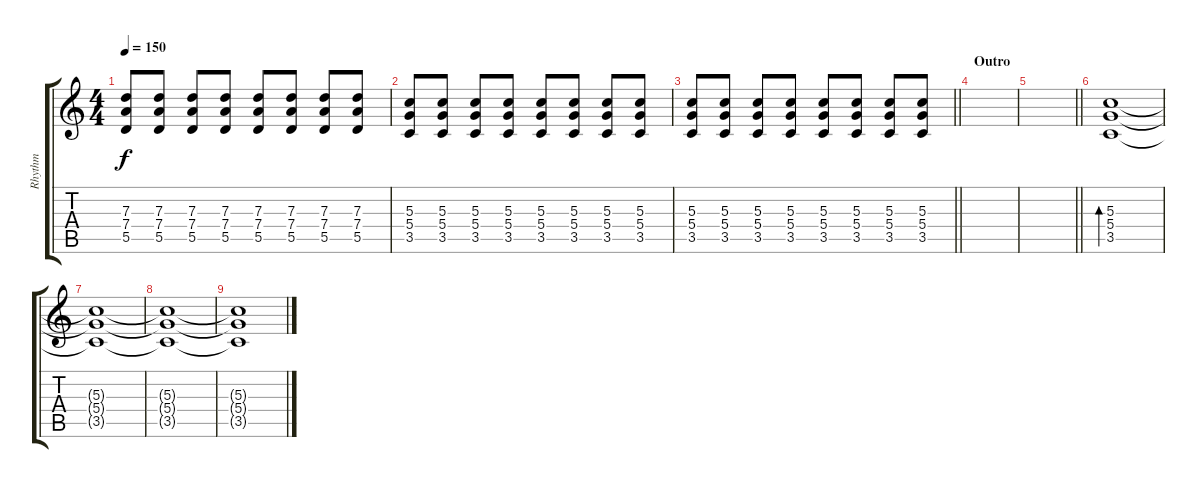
\track ("Rhythm" "Rhythm") {instrument distortionguitar}
\staff {score tabs}
\tuning (E4 B3 G3 D3 A2 E2) {hide}
\ts (4 4)
\tempo 150
\clef g2
\ks c
(7.3 7.4 5.5).8{dy f} (7.3 7.4 5.5).8 (7.3 7.4 5.5).8 (7.3 7.4 5.5).8 (7.3 7.4 5.5).8 (7.3 7.4 5.5).8 (7.3 7.4 5.5).8 (7.3 7.4 5.5).8 |
(5.3 5.4 3.5).8 (5.3 5.4 3.5).8 (5.3 5.4 3.5).8 (5.3 5.4 3.5).8 (5.3 5.4 3.5).8 (5.3 5.4 3.5).8 (5.3 5.4 3.5).8 (5.3 5.4 3.5).8 |
\barLineRight lightlight
(5.3 5.4 3.5).8 (5.3 5.4 3.5).8 (5.3 5.4 3.5).8 (5.3 5.4 3.5).8 (5.3 5.4 3.5).8 (5.3 5.4 3.5).8 (5.3 5.4 3.5).8 (5.3 5.4 3.5).8 |
\section ("" "Outro")
|
\barLineRight lightlight
|
(5.3 5.4 3.5).1{bd 120} |
(5.3{t} 5.4{t} 3.5{t}).1 |
(5.3{t} 5.4{t} 3.5{t}).1 |
(5.3{t} 5.4{t} 3.5{t}).1
